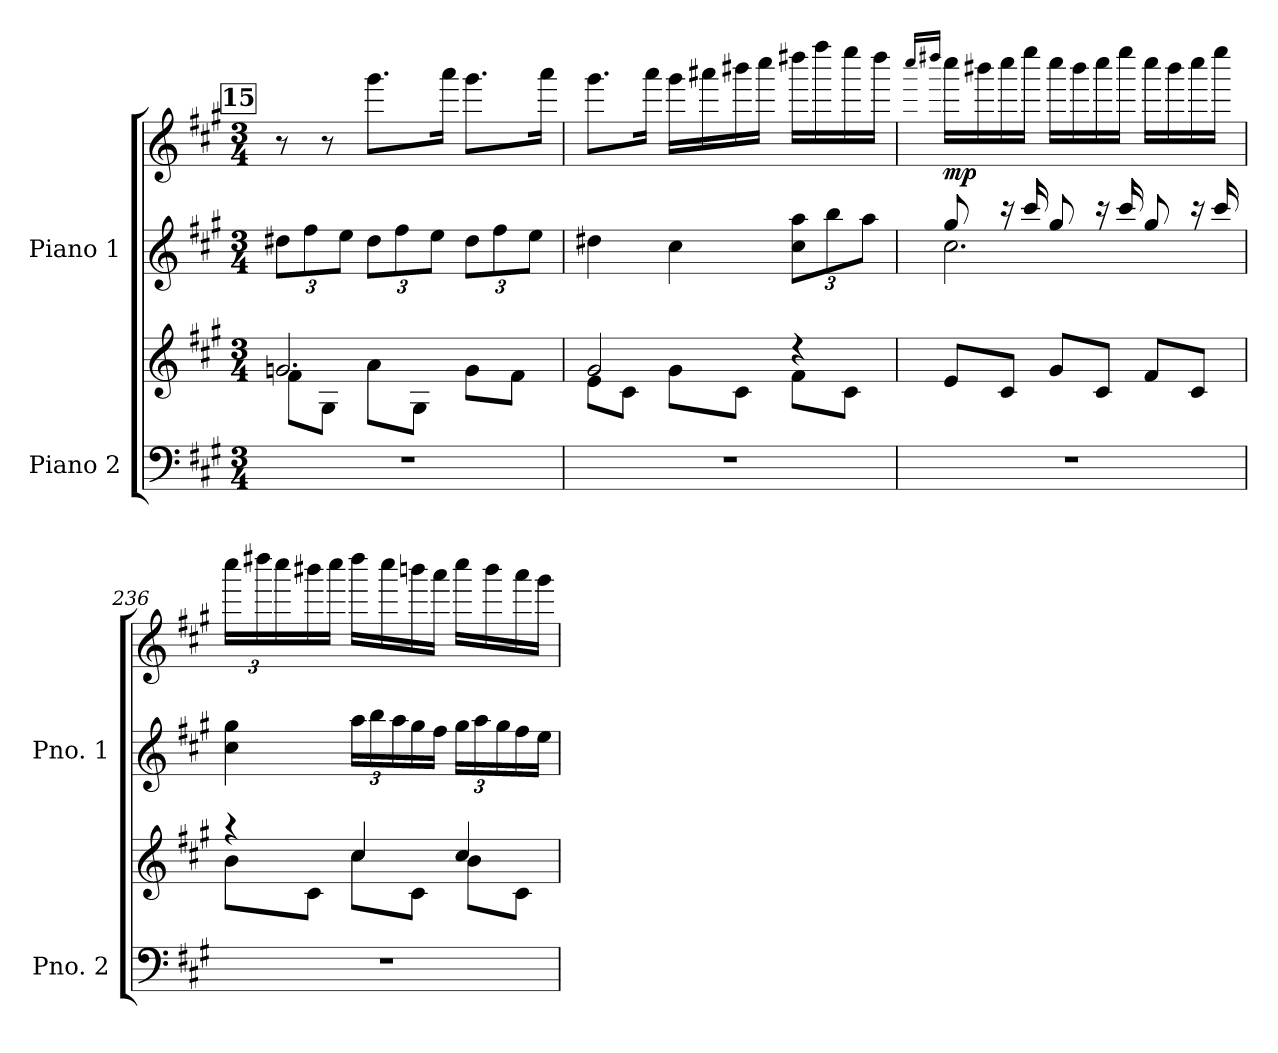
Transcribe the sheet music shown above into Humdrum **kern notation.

**kern	**kern	**kern	**kern	**dynam
*part2	*part2	*part1	*part1	*part1
*staff4	*staff3	*staff2	*staff1	*staff1/2
*I"Piano 2	*	*I"Piano 1	*	*
*I'Pno. 2	*	*I'Pno. 1	*	*
*clefF4	*clefG2	*clefG2	*clefG2	*
*k[f#c#g#]	*k[f#c#g#]	*k[f#c#g#]	*k[f#c#g#]	*
*M3/4	*M3/4	*M3/4	*M3/4	*
!!LO:REH:place=s1:a:B:fs=14:t=15
=233	=233	=233	=233	=233
*	*^	*	*	*
*	*	*	*Xbrackettup	*	*
2.r	2.gn/	8f#\L	12dd#X\L	8r	.
.	.	.	12ff#\	.	.
.	.	8G#\J	.	8r	.
.	.	.	12ee\J	.	.
.	.	8a\L	12dd#\L	8.ggg#\L	.
.	.	.	12ff#\	.	.
.	.	8G#\J	.	.	.
.	.	.	12ee\J	.	.
.	.	.	.	16aaa\Jk	.
.	.	8g\L	12dd#\L	8.ggg#\L	.
.	.	.	12ff#\	.	.
.	.	8f#\J	.	.	.
.	.	.	12ee\J	.	.
.	.	.	.	16aaa\Jk	.
=234	=234	=234	=234	=234	=234
2.r	2g#/	8e\L	4dd#X\	8.ggg#\L	.
.	.	8c#\J	.	.	.
.	.	.	.	16aaa\Jk	.
.	.	8g#\L	4cc#\	16ggg#\LL	.
.	.	.	.	16aaa#X\	.
.	.	8c#\J	.	16bbb#X\	.
.	.	.	.	16cccc#\JJ	.
.	4r	8f#\L	12cc#\ 12aa\L	16dddd#X\LL	.
.	.	.	.	16ffff#\	.
.	.	.	12bb\	.	.
.	.	8c#\J	.	16eeee\	.
.	.	.	12aa\J	.	.
.	.	.	.	16dddd#\JJ	.
*	*v	*v	*	*	*
!!LO:LB:g=z
=235	=235	=235	=235	=235
.	.	.	16qcccc#/LL	.
.	.	.	16qdddd#X/JJ	.
*	*	*^	*	*
!	!	!	!	!	!LO:DY:b
2.r	8e/L	8gg#/	2.cc#\	16cccc#\LL	mp
.	.	.	.	16bbb#X\	.
.	8c#/J	16r	.	16cccc#\	.
.	.	16ccc#/	.	16eeee\JJ	.
.	8g#/L	8gg#/	.	16cccc#\LL	.
.	.	.	.	16bbb#\	.
.	8c#/J	16r	.	16cccc#\	.
.	.	16ccc#/	.	16eeee\JJ	.
.	8f#/L	8gg#/	.	16cccc#\LL	.
.	.	.	.	16bbb#\	.
.	8c#/J	16r	.	16cccc#\	.
.	.	16ccc#/	.	16eeee\JJ	.
*	*	*v	*v	*	*
=236	=236	=236	=236	=236
*	*^	*	*	*
*	*	*	*	*Xbrackettup	*
2.r	4r	8b\L	4cc#\ 4gg#\	24cccc#\LL	.
.	.	.	.	24dddd#X\	.
.	.	.	.	24cccc#\	.
.	.	8c#\J	.	16bbb#X\	.
.	.	.	.	16cccc#\JJ	.
.	4cc#/	8cc#\L	24aa\LL	16dddd#\LL	.
.	.	.	24bb\	.	.
.	.	.	.	16cccc#\	.
.	.	.	24aa\	.	.
.	.	8c#\J	16gg#\	16bbbn\	.
.	.	.	16ff#\JJ	16aaa\JJ	.
.	4cc#/	8b\L	24gg#\LL	16cccc#\LL	.
.	.	.	24aa\	.	.
.	.	.	.	16bbb\	.
.	.	.	24gg#\	.	.
.	.	8c#\J	16ff#\	16aaa\	.
.	.	.	16ee\JJ	16ggg#\JJ	.
*	*v	*v	*	*	*
=	=	=	=	=
*-	*-	*-	*-	*-
